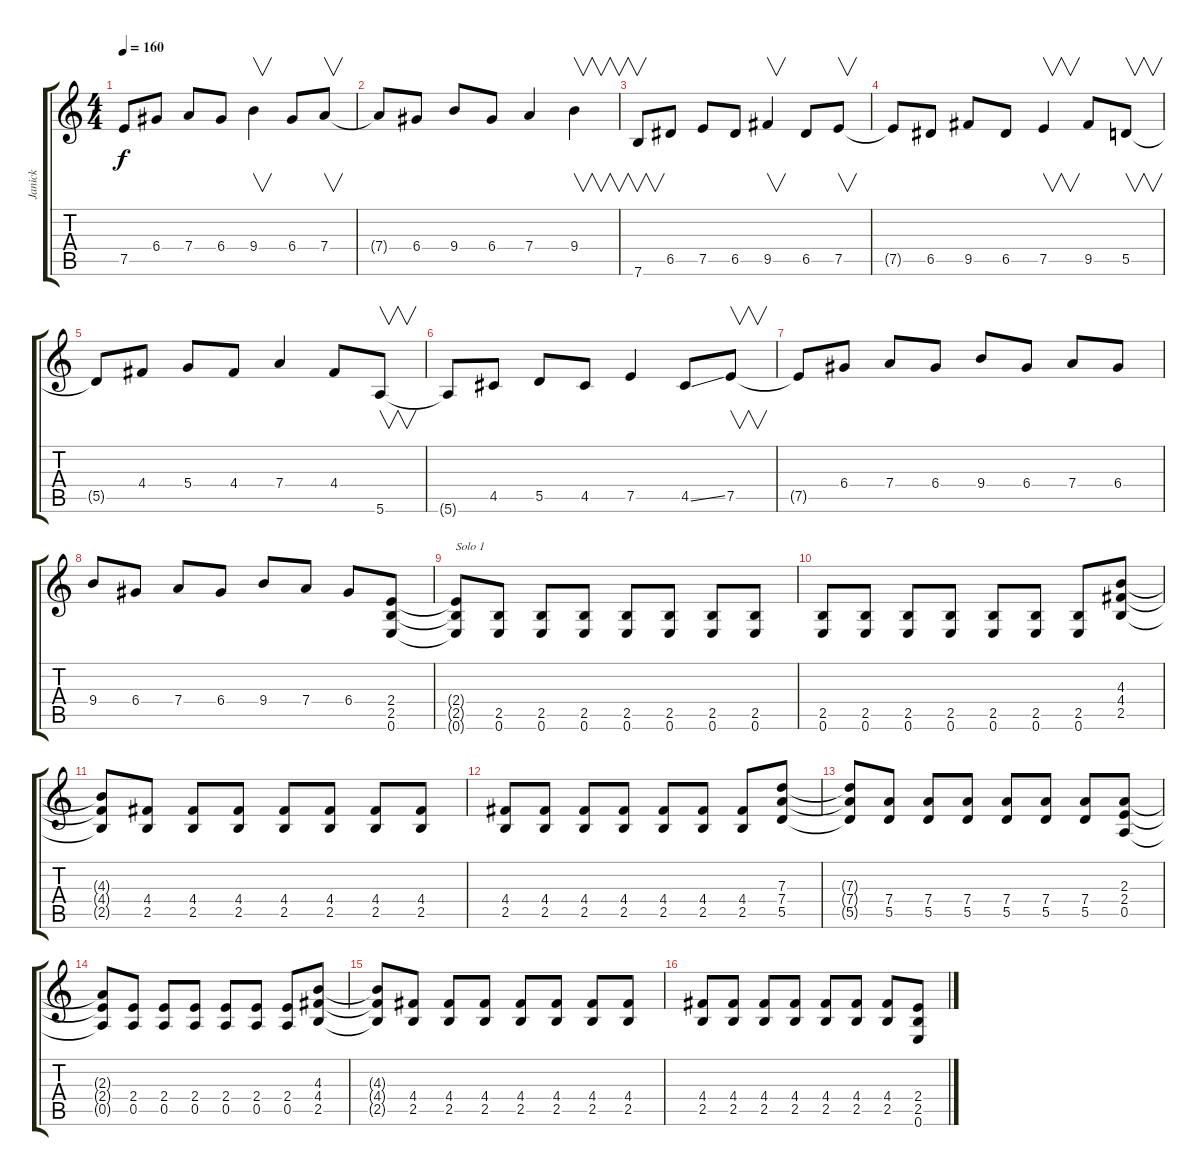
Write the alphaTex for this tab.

\track ("Janick" "Janick") {instrument distortionguitar}
\staff {score tabs}
\tuning (E4 B3 G3 D3 A2 E2) {hide}
\ts (4 4)
\tempo 160
\clef g2
\ks c
7.5{t}.8{dy f} 6.4.8 7.4.8 6.4.8 9.4.4{v} 6.4.8 7.4.8{v} |
7.4{t}.8 6.4.8 9.4.8 6.4.8 7.4.4 9.4.4{v} |
7.6.8{v} 6.5.8 7.5.8 6.5.8 9.5.4{v} 6.5.8 7.5.8{v} |
7.5{t}.8 6.5.8 9.5.8 6.5.8 7.5.4{v} 9.5.8 5.5.8{v} |
5.5{t}.8 4.4.8 5.4.8 4.4.8 7.4.4 4.4.8 5.6.8{v} |
5.6{t}.8 4.5.8 5.5.8 4.5.8 7.5.4 4.5{ss}.8 7.5.8{v} |
7.5{t}.8 6.4.8 7.4.8 6.4.8 9.4.8 6.4.8 7.4.8 6.4.8 |
9.4.8 6.4.8 7.4.8 6.4.8 9.4.8 7.4.8 6.4.8 (2.4 2.5 0.6).8 |
(2.4{t} 2.5{t} 0.6{t}).8{txt "Solo 1"} (2.5 0.6).8 (2.5 0.6).8 (2.5 0.6).8 (2.5 0.6).8 (2.5 0.6).8 (2.5 0.6).8 (2.5 0.6).8 |
(2.5 0.6).8 (2.5 0.6).8 (2.5 0.6).8 (2.5 0.6).8 (2.5 0.6).8 (2.5 0.6).8 (2.5 0.6).8 (4.3 4.4 2.5).8 |
(4.3{t} 4.4{t} 2.5{t}).8 (4.4 2.5).8 (4.4 2.5).8 (4.4 2.5).8 (4.4 2.5).8 (4.4 2.5).8 (4.4 2.5).8 (4.4 2.5).8 |
(4.4 2.5).8 (4.4 2.5).8 (4.4 2.5).8 (4.4 2.5).8 (4.4 2.5).8 (4.4 2.5).8 (4.4 2.5).8 (7.3 7.4 5.5).8 |
(7.3{t} 7.4{t} 5.5{t}).8 (7.4 5.5).8 (7.4 5.5).8 (7.4 5.5).8 (7.4 5.5).8 (7.4 5.5).8 (7.4 5.5).8 (2.3 2.4 0.5).8 |
(2.3{t} 2.4{t} 0.5{t}).8 (2.4 0.5).8 (2.4 0.5).8 (2.4 0.5).8 (2.4 0.5).8 (2.4 0.5).8 (2.4 0.5).8 (4.3 4.4 2.5).8 |
(4.3{t} 4.4{t} 2.5{t}).8 (4.4 2.5).8 (4.4 2.5).8 (4.4 2.5).8 (4.4 2.5).8 (4.4 2.5).8 (4.4 2.5).8 (4.4 2.5).8 |
(4.4 2.5).8 (4.4 2.5).8 (4.4 2.5).8 (4.4 2.5).8 (4.4 2.5).8 (4.4 2.5).8 (4.4 2.5).8 (2.4 2.5 0.6).8
